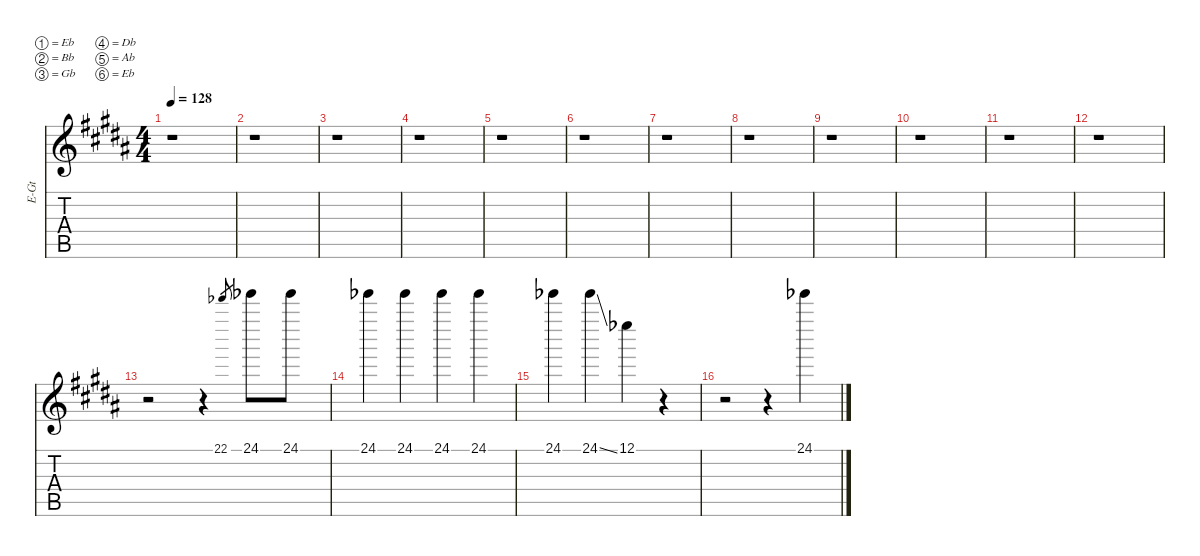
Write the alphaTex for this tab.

\hideDynamics
\bracketExtendMode nobrackets
\otherSystemsTrackNameOrientation horizontal
\track ("Whammy 'whistle'" "E-Gt") {instrument overdrivenguitar}
\staff {score tabs}
\tuning (Eb5 Bb4 Gb4 Db4 Ab3 Eb3)
\ts (4 4)
\tempo 128
\clef g2
\ks b
r.1{dy mf beam Down} |
r.1{beam Down} |
r.1{beam Down} |
r.1{beam Down} |
r.1{beam Down} |
r.1{beam Down} |
r.1{beam Down} |
r.1{beam Down} |
r.1{beam Down} |
r.1{beam Down} |
r.1{beam Down} |
r.1{beam Down} |
r.2{beam Down} r.4{beam Down} 22.1{acc b}.8{gr beam Up} 24.1{acc b}.8{dy f beam Down} 24.1{acc b}.8{beam Down} |
24.1{acc b}.4{beam Down} 24.1{acc b}.4{beam Down} 24.1{acc b}.4{beam Down} 24.1{acc b}.4{beam Down} |
24.1{acc b}.4{beam Down} 24.1{ss acc b}.4{beam Down} 12.1{acc b}.4{beam Down} r.4{beam Down} |
r.2{beam Down} r.4{beam Down} 24.1{acc b}.4{beam Down}
